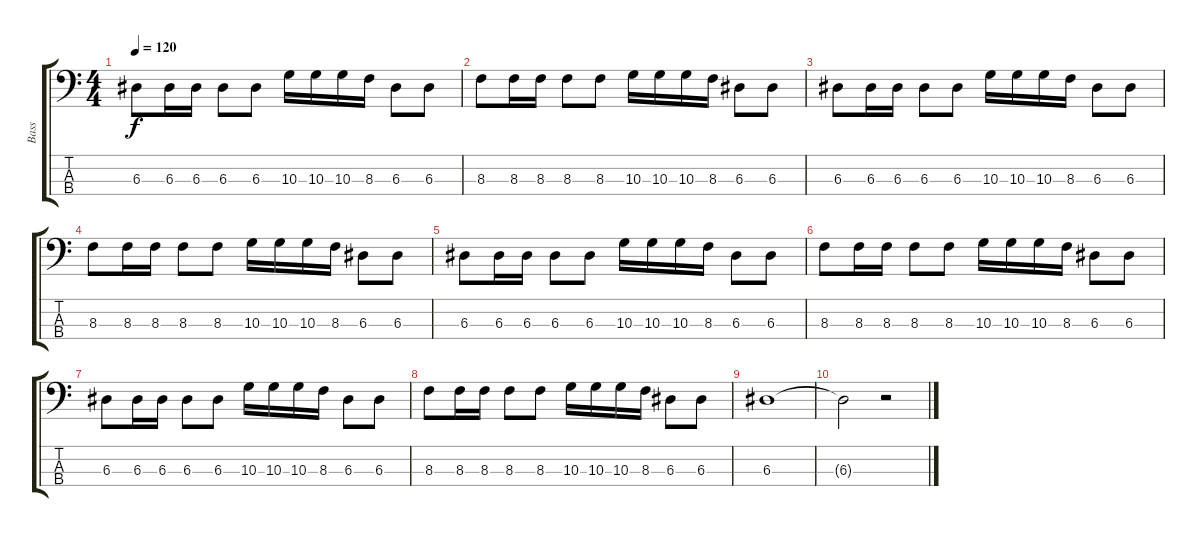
\track ("Bass" "Bass") {instrument electricbasspick}
\staff {score tabs}
\tuning (G2 D2 A1 E1) {hide}
\ts (4 4)
\tempo 120
\clef f4
\ks c
6.3.8{dy f} 6.3.16 6.3.16 6.3.8 6.3.8 10.3.16 10.3.16 10.3.16 8.3.16 6.3.8 6.3.8 |
8.3.8 8.3.16 8.3.16 8.3.8 8.3.8 10.3.16 10.3.16 10.3.16 8.3.16 6.3.8 6.3.8 |
6.3.8 6.3.16 6.3.16 6.3.8 6.3.8 10.3.16 10.3.16 10.3.16 8.3.16 6.3.8 6.3.8 |
8.3.8 8.3.16 8.3.16 8.3.8 8.3.8 10.3.16 10.3.16 10.3.16 8.3.16 6.3.8 6.3.8 |
6.3.8 6.3.16 6.3.16 6.3.8 6.3.8 10.3.16 10.3.16 10.3.16 8.3.16 6.3.8 6.3.8 |
8.3.8 8.3.16 8.3.16 8.3.8 8.3.8 10.3.16 10.3.16 10.3.16 8.3.16 6.3.8 6.3.8 |
6.3.8 6.3.16 6.3.16 6.3.8 6.3.8 10.3.16 10.3.16 10.3.16 8.3.16 6.3.8 6.3.8 |
8.3.8 8.3.16 8.3.16 8.3.8 8.3.8 10.3.16 10.3.16 10.3.16 8.3.16 6.3.8 6.3.8 |
6.3.1 |
6.3{t}.2 r.2
